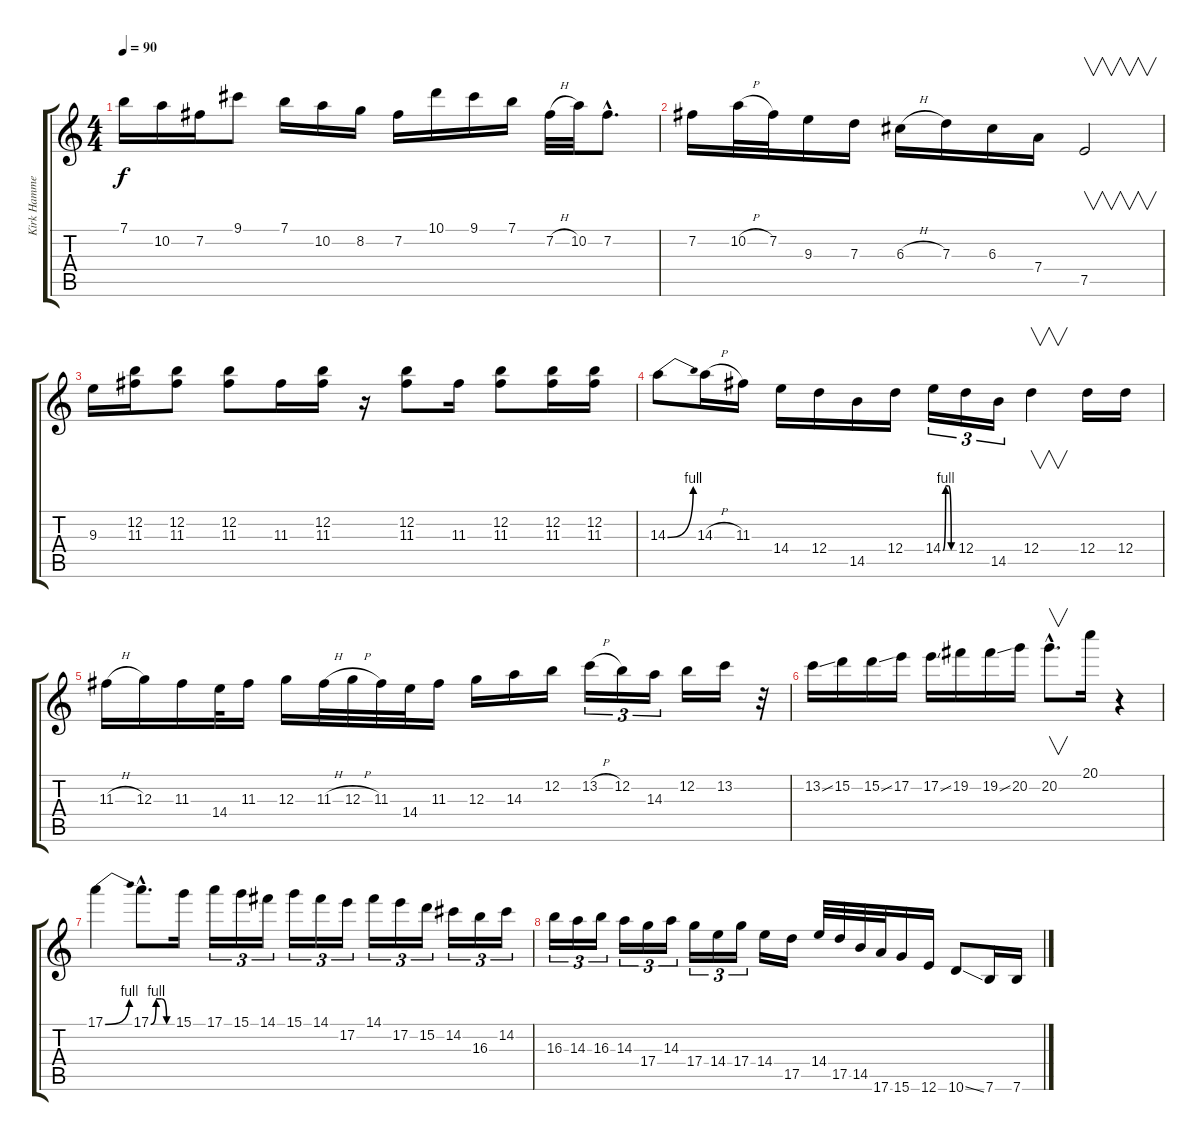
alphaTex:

\track ("Kirk Hammet" "Kirk Hamme") {instrument distortionguitar}
\staff {score tabs}
\tuning (E4 B3 G3 D3 A2 E2) {hide}
\ts (4 4)
\tempo 90
\clef g2
\ks c
7.1.16{dy f} 10.2.16 7.2.16 9.1.8 7.1.16 10.2.16 8.2.16 7.2.16 10.1.16 9.1.16 7.1.16 7.2{h}.32 10.2.32 7.2{hac}.8{d} |
7.2.16 10.2{h}.32 7.2.32 9.3.16 7.3.16 6.3{h}.16 7.3.16 6.3.16 7.4.16 7.5.2{v} |
9.3.16 (12.2 11.3).16 (12.2 11.3).8 (12.2 11.3).8 11.3.16 (12.2 11.3).16 r.16 (12.2 11.3).8 11.3.16 (12.2 11.3).8 (12.2 11.3).16 (12.2 11.3).16 |
14.3{be (bend 0 0 60 4)}.8 14.3{h}.16 11.3.16 14.4.16 12.4.16 14.5.16 12.4.16 14.4{be (custom 0 0 15 4 30 4 45 0 60 0)}.16{tu (3 2)} 12.4.16{tu (3 2)} 14.5.16{tu (3 2)} 12.4.4{v} 12.4.16 12.4.16 |
11.3{h}.16 12.3.16 11.3.16 14.4.32 11.3.16 12.3.16 11.3{h}.32 12.3{h}.32 11.3.32 14.4.32 11.3.16 12.3.16 14.3.16 12.2.16 13.2{h}.16{tu (3 2)} 12.2.16{tu (3 2)} 14.3.16{tu (3 2)} 12.2.16 13.2.16 r.32 |
13.2{ss}.16 15.2.16 15.2{ss}.16 17.2.16 17.2{ss}.16 19.2.16 19.2{ss}.16 20.2.16 20.2{hac}.8{v d} 20.1.16 r.4 |
17.1{be (bend 0 0 60 4)}.4 17.1{be (custom 0 0 15 4 30 4 45 0 60 0) hac}.8{d} 15.1.16 17.1.16{tu (3 2)} 15.1.16{tu (3 2)} 14.1.16{tu (3 2)} 15.1.16{tu (3 2)} 14.1.16{tu (3 2)} 17.2.16{tu (3 2)} 14.1.16{tu (3 2)} 17.2.16{tu (3 2)} 15.2.16{tu (3 2)} 14.2.16{tu (3 2)} 16.3.16{tu (3 2)} 14.2.16{tu (3 2)} |
16.3.16{tu (3 2)} 14.3.16{tu (3 2)} 16.3.16{tu (3 2)} 14.3.16{tu (3 2)} 17.4.16{tu (3 2)} 14.3.16{tu (3 2)} 17.4.16{tu (3 2)} 14.4.16{tu (3 2)} 17.4.16{tu (3 2)} 14.4.16 17.5.16 14.4.32 17.5.32 14.5.32 17.6.32 15.6.16 12.6.16 10.6{ss}.8 7.6.16 7.6.16
